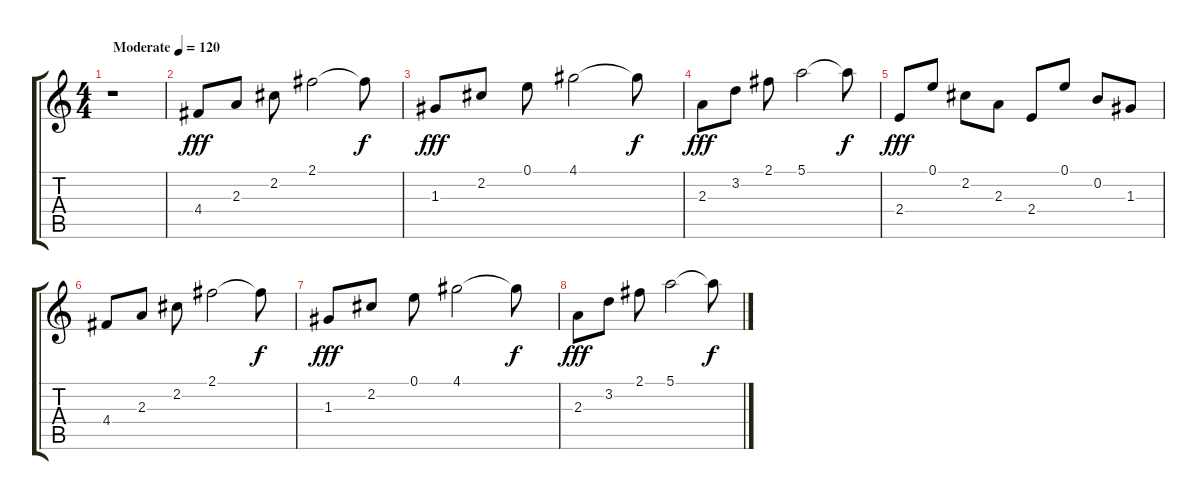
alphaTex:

\track "" {instrument electricguitarjazz}
\staff {score tabs}
\tuning (E4 B3 G3 D3 A2 E2) {hide}
\ts (4 4)
\tempo (120 "Moderate")
\clef g2
\ks c
r.1{dy fff instrument electricguitarjazz} |
4.4.8 2.3.8 2.2.8 2.1.2 2.1{t}.8{dy f} |
1.3.8{dy fff} 2.2.8 0.1.8 4.1.2 4.1{t}.8{dy f} |
2.3.8{dy fff} 3.2.8 2.1.8 5.1.2 5.1{t}.8{dy f} |
2.4.8{dy fff} 0.1.8 2.2.8 2.3.8 2.4.8 0.1.8 0.2.8 1.3.8 |
4.4.8 2.3.8 2.2.8 2.1.2 2.1{t}.8{dy f} |
1.3.8{dy fff} 2.2.8 0.1.8 4.1.2 4.1{t}.8{dy f} |
2.3.8{dy fff} 3.2.8 2.1.8 5.1.2 5.1{t}.8{dy f}
